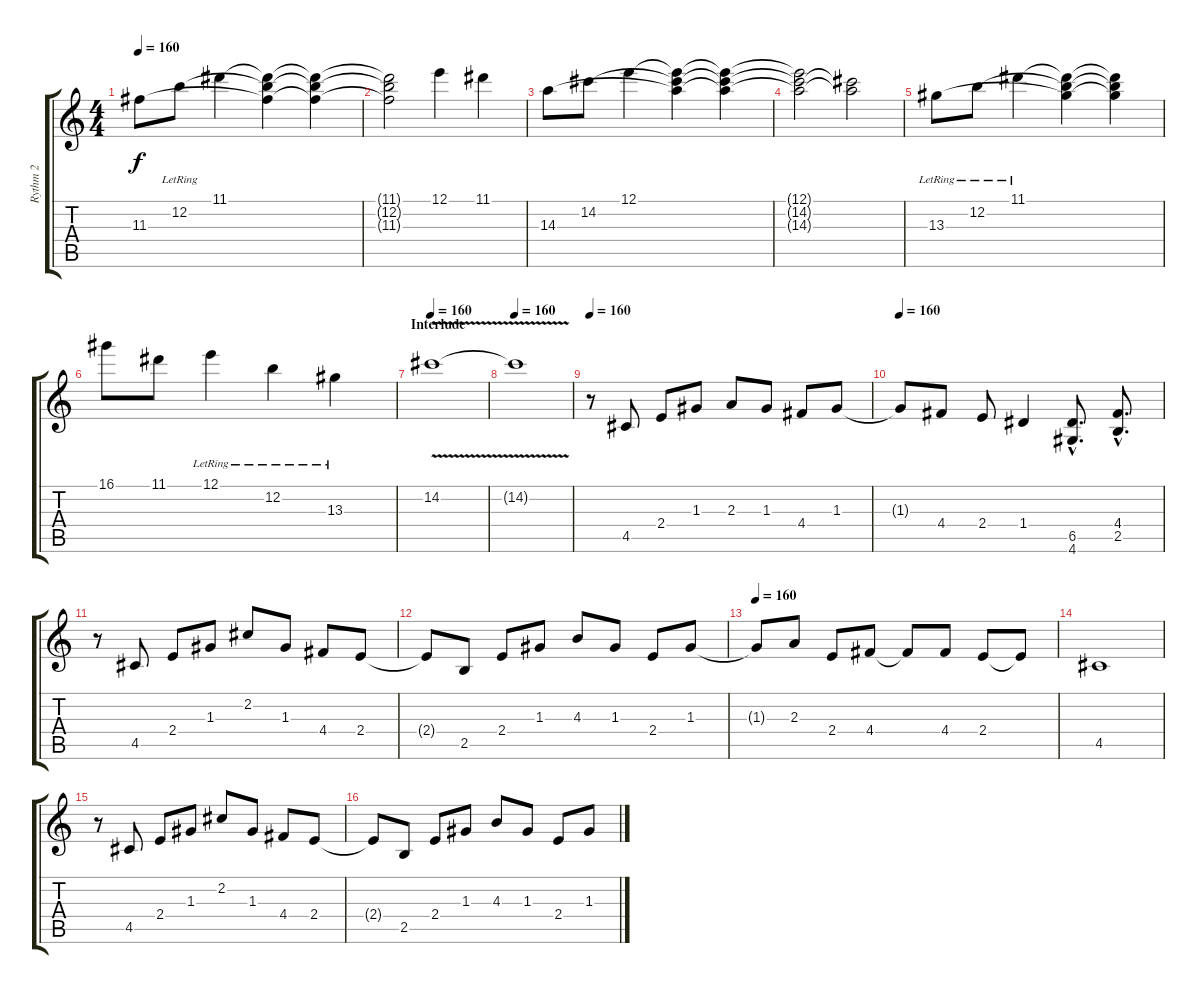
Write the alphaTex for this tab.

\track ("Rythm 2" "Rythm 2") {instrument distortionguitar}
\staff {score tabs}
\tuning (E4 B3 G3 D3 A2 E2) {hide}
\ts (4 4)
\tempo 160
\clef g2
\ks c
11.3.8{dy f} 12.2{lr}.8 11.1.4 (11.1{t} 12.2{t} 11.3{t}).4 (11.1{t} 12.2{t} 11.3{t}).4 |
(11.1{t} 12.2{t} 11.3{t}).2 12.1.4 11.1.4 |
14.3.8 14.2.8 12.1.4 (12.1{t} 14.2{t} 14.3{t}).4 (12.1{t} 14.2{t} 14.3{t}).4 |
(12.1{t} 14.2{t} 14.3{t}).2 (14.2{t} 14.3{t}).2 |
13.3{lr}.8 12.2{lr}.8 11.1{lr}.4 (11.1{t} 12.2{t} 13.3{t}).4 (11.1{t} 12.2{t} 13.3{t}).4 |
16.1.8 11.1.8 12.1{lr}.4 12.2{lr}.4 13.3{lr}.4 |
\section ("" "Interlude")
\tempo 160
14.2{v}.1{volume 14 instrument distortionguitar} |
\tempo 160
14.2{t}.1 |
\tempo 160
r.8 4.5.8 2.4.8 1.3.8 2.3.8 1.3.8 4.4.8 1.3.8 |
\tempo 160
1.3{t}.8 4.4.8 2.4.8 1.4.4 (6.5{hac} 4.6{hac}).8{d} (4.4{hac} 2.5{hac}).8{d} |
r.8 4.5.8 2.4.8 1.3.8 2.2.8 1.3.8 4.4.8 2.4.8 |
2.4{t}.8 2.5.8 2.4.8 1.3.8 4.3.8 1.3.8 2.4.8 1.3.8 |
\tempo 160
1.3{t}.8 2.3.8 2.4.8 4.4.8 4.4{t}.8 4.4.8 2.4.8 2.4{t}.8 |
4.5.1 |
r.8 4.5.8 2.4.8 1.3.8 2.2.8 1.3.8 4.4.8 2.4.8 |
2.4{t}.8 2.5.8 2.4.8 1.3.8 4.3.8 1.3.8 2.4.8 1.3.8
